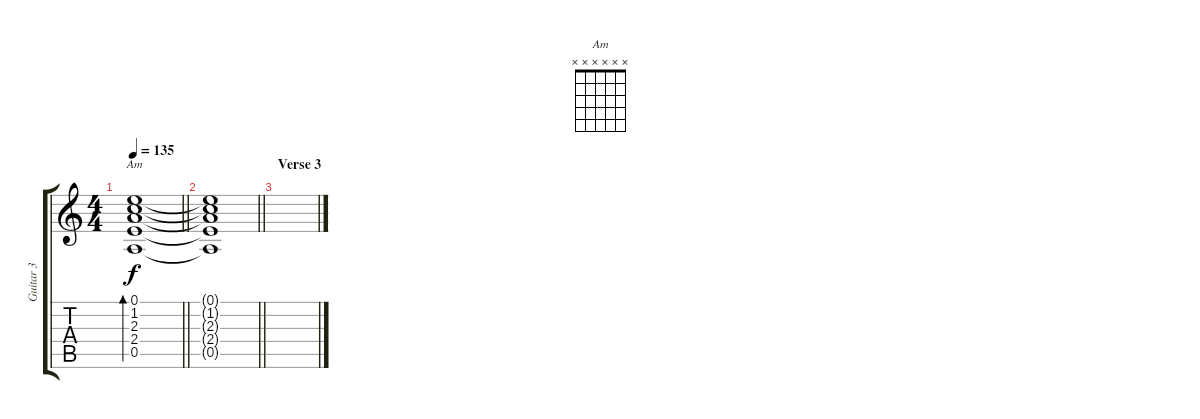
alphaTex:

\track ("Guitar 3" "Guitar 3") {instrument acousticguitarnylon}
\staff {score tabs}
\tuning (E4 B3 G3 D3 A2 E2) {hide}
\chord ("Am" x x x x x x)
\ts (4 4)
\tempo 135
\clef g2
\barLineRight lightlight
\ks c
(0.1 1.2 2.3 2.4 0.5).1{bd 60 ch "Am" dy f} |
\barLineRight lightlight
(0.1{t} 1.2{t} 2.3{t} 2.4{t} 0.5{t}).1{volume 7} |
\section ("" "Verse 3")
